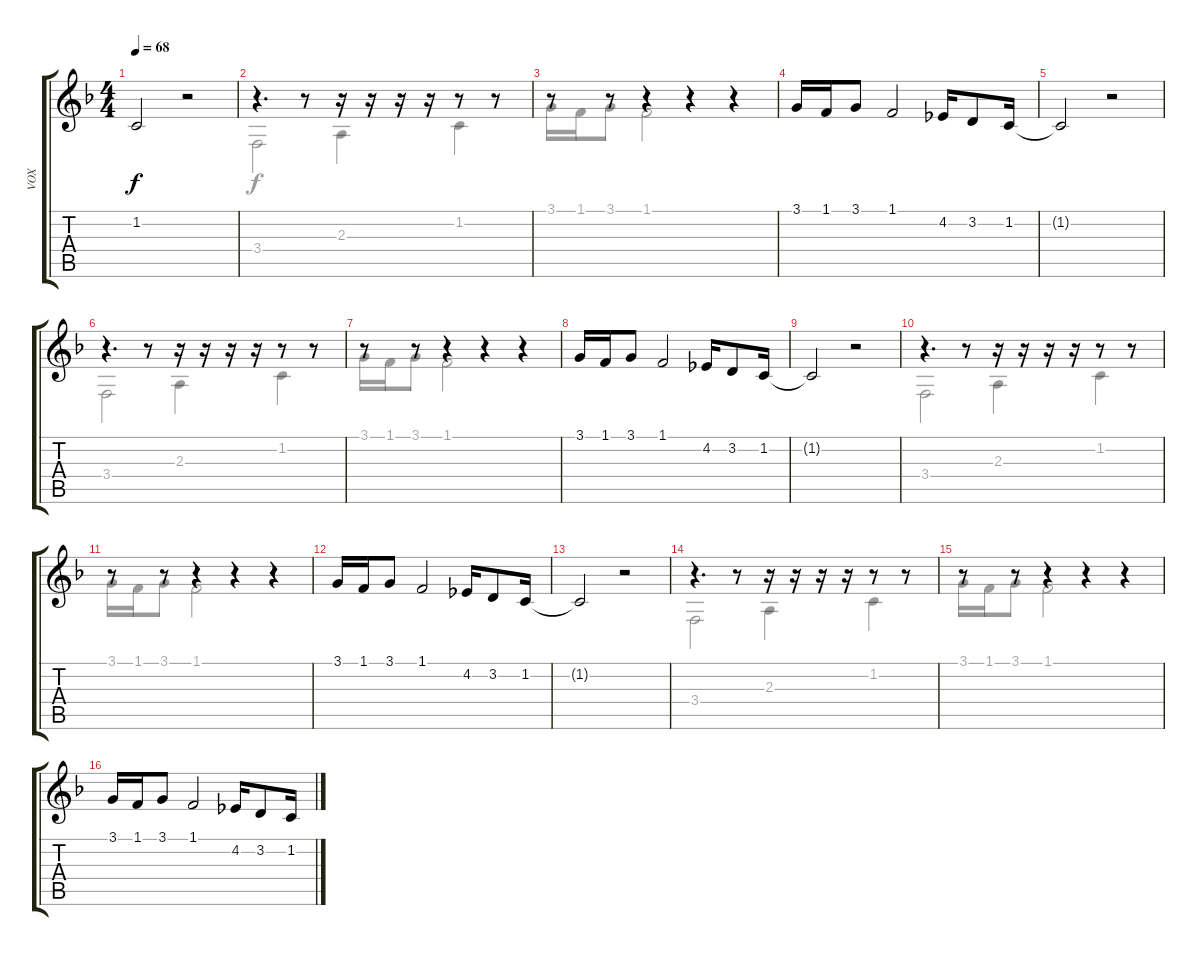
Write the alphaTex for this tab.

\track ("VOX" "VOX") {instrument tenorsax}
\staff {score tabs}
\tuning (E4 B3 G3 D3 A2 E2) {hide}
\voice
\ts (4 4)
\tempo 68
\clef g2
\ks f
1.2{t}.2{dy f} r.2 |
r.4{d} r.8 r.16 r.16 r.16 r.16 r.8 r.8 |
r.8 r.8 r.4 r.4 r.4 |
3.1.16 1.1.16 3.1.8 1.1.2 4.2.16 3.2.8 1.2.16 |
1.2{t}.2 r.2 |
r.4{d} r.8 r.16 r.16 r.16 r.16 r.8 r.8 |
r.8 r.8 r.4 r.4 r.4 |
3.1.16 1.1.16 3.1.8 1.1.2 4.2.16 3.2.8 1.2.16 |
1.2{t}.2 r.2 |
r.4{d} r.8 r.16 r.16 r.16 r.16 r.8 r.8 |
r.8 r.8 r.4 r.4 r.4 |
3.1.16 1.1.16 3.1.8 1.1.2 4.2.16 3.2.8 1.2.16 |
1.2{t}.2 r.2 |
r.4{d} r.8 r.16 r.16 r.16 r.16 r.8 r.8 |
r.8 r.8 r.4 r.4 r.4 |
3.1.16 1.1.16 3.1.8 1.1.2 4.2.16 3.2.8 1.2.16
\voice
\clef g2
\ottava regular
\simile none
\ks f
|
3.4.2 2.3.4 1.2.4 |
3.1.16 1.1.16 3.1.8 1.1.2 r.4 |
|
|
3.4.2 2.3.4 1.2.4 |
3.1.16 1.1.16 3.1.8 1.1.2 r.4 |
|
|
3.4.2 2.3.4 1.2.4 |
3.1.16 1.1.16 3.1.8 1.1.2 r.4 |
|
|
3.4.2 2.3.4 1.2.4 |
3.1.16 1.1.16 3.1.8 1.1.2 r.4 |
